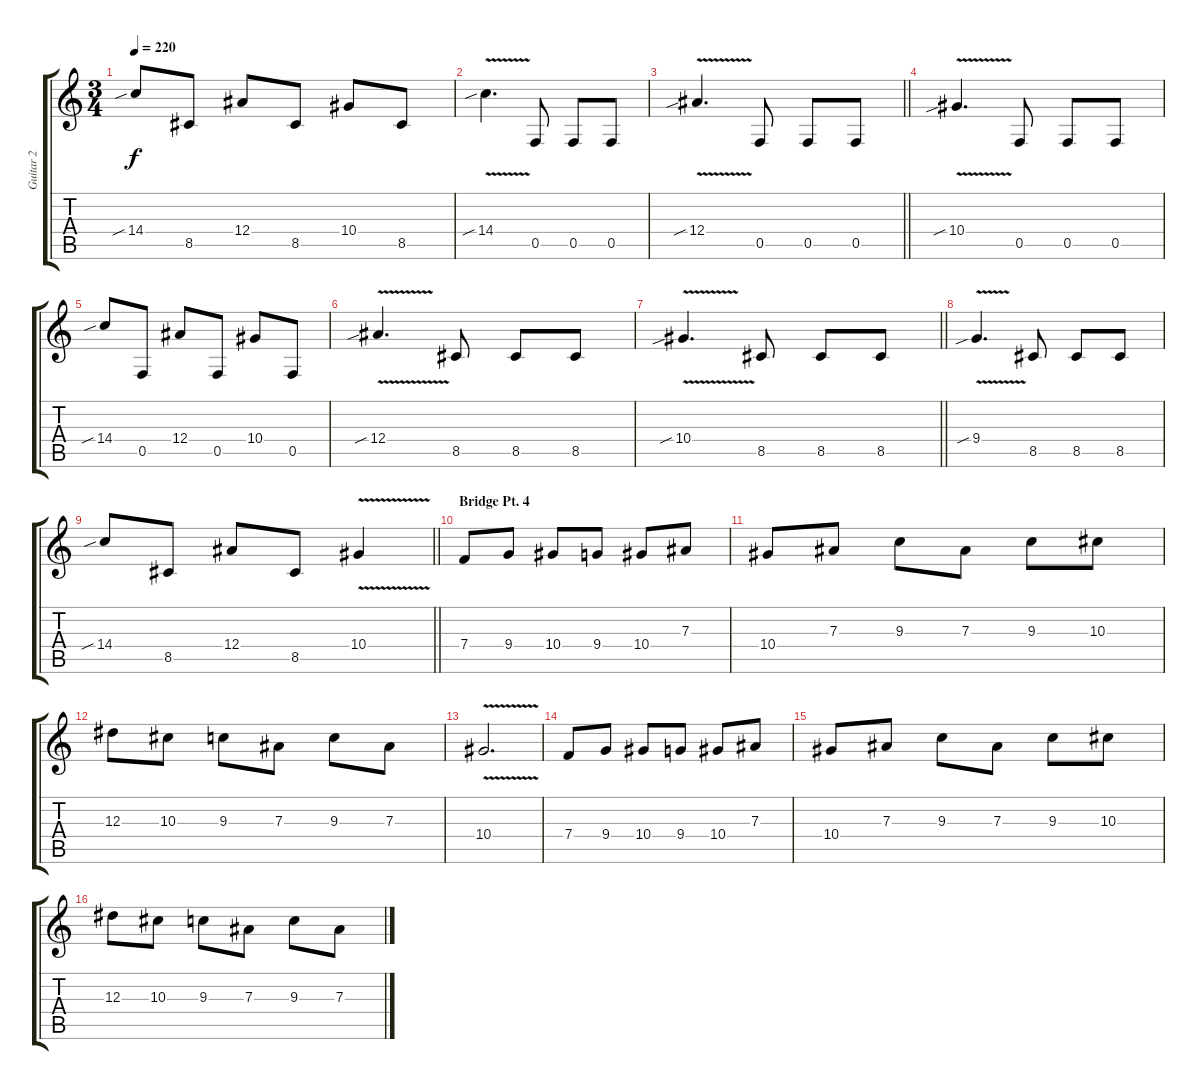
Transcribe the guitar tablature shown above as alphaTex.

\track ("Guitar 2" "Guitar 2") {instrument distortionguitar}
\staff {score tabs}
\tuning (C4 G3 Eb3 Bb2 F2 C2) {hide}
\ts (3 4)
\tempo 220
\clef g2
\ks c
14.4{sib}.8{dy f} 8.5.8 12.4.8 8.5.8 10.4.8 8.5.8 |
14.4{v sib}.4{d} 0.5.8 0.5.8 0.5.8 |
\barLineRight lightlight
12.4{v sib}.4{d} 0.5.8 0.5.8 0.5.8 |
10.4{v sib}.4{d} 0.5.8 0.5.8 0.5.8 |
14.4{sib}.8 0.5.8 12.4.8 0.5.8 10.4.8 0.5.8 |
12.4{v sib}.4{d} 8.5.8 8.5.8 8.5.8 |
\barLineRight lightlight
10.4{v sib}.4{d} 8.5.8 8.5.8 8.5.8 |
9.4{v sib}.4{d} 8.5.8 8.5.8 8.5.8 |
\barLineRight lightlight
14.4{sib}.8 8.5.8 12.4.8 8.5.8 10.4{v}.4 |
\section ("" "Bridge Pt. 4")
7.4.8 9.4.8 10.4.8 9.4.8 10.4.8 7.3.8 |
10.4.8 7.3.8 9.3.8 7.3.8 9.3.8 10.3.8 |
12.3.8 10.3.8 9.3.8 7.3.8 9.3.8 7.3.8 |
10.4{v}.2{d} |
7.4.8 9.4.8 10.4.8 9.4.8 10.4.8 7.3.8 |
10.4.8 7.3.8 9.3.8 7.3.8 9.3.8 10.3.8 |
12.3.8 10.3.8 9.3.8 7.3.8 9.3.8 7.3.8
